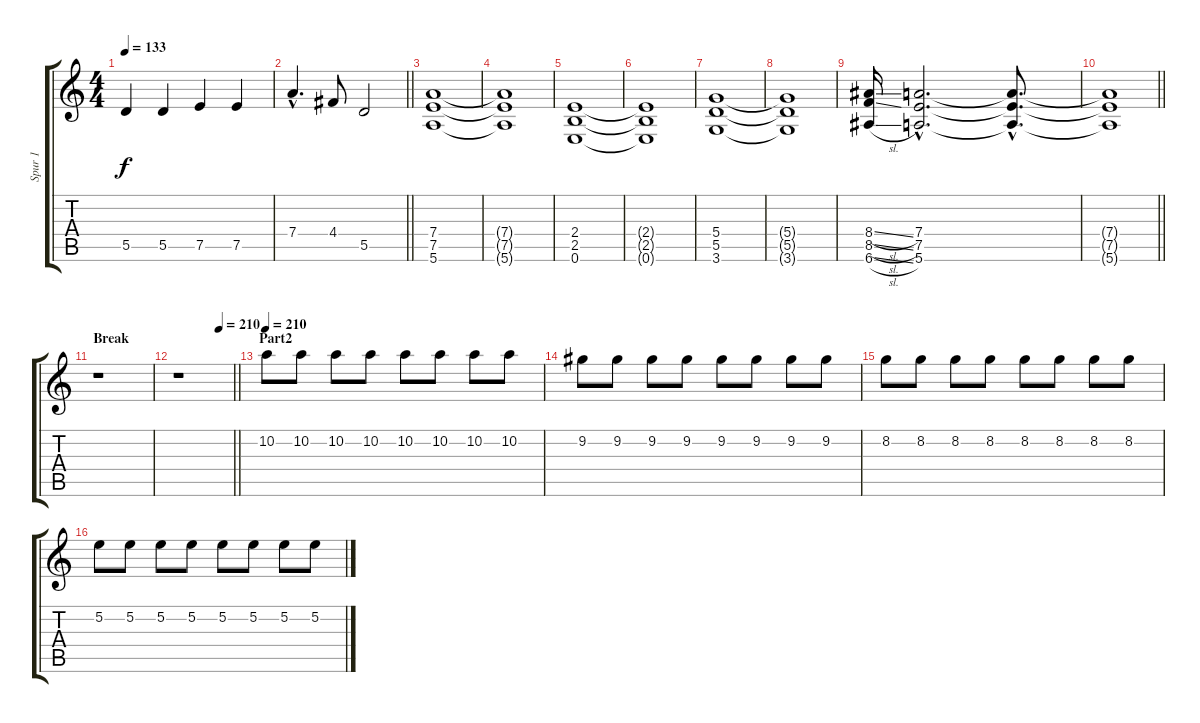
\track ("Spur 1" "Spur 1") {instrument distortionguitar}
\staff {score tabs}
\tuning (E4 B3 G3 D3 A2 E2) {hide}
\ts (4 4)
\tempo 133
\clef g2
\ks c
5.5.4{dy f} 5.5.4 7.5.4 7.5.4 |
\barLineRight lightlight
7.4{hac}.4{d} 4.4.8 5.5.2 |
(7.4 7.5 5.6).1{volume 12 balance 8} |
(7.4{t} 7.5{t} 5.6{t}).1 |
(2.4 2.5 0.6).1{volume 12} |
(2.4{t} 2.5{t} 0.6{t}).1 |
(5.4 5.5 3.6).1{volume 12} |
(5.4{t} 5.5{t} 3.6{t}).1 |
(8.4{sl} 8.5{sl} 6.6{sl}).16 (7.4{hac} 7.5{hac} 5.6{hac}).2{d volume 12} (7.4{hac t} 7.5{hac t} 5.6{hac t}).8{d} |
\barLineRight lightlight
(7.4{t} 7.5{t} 5.6{t}).1 |
\section ("" "Break")
r.1 |
\tempo (210 0.75)
\barLineRight lightlight
r.1 |
\section ("" "Part2")
\tempo 210
10.2.8 10.2.8 10.2.8 10.2.8 10.2.8 10.2.8 10.2.8 10.2.8 |
9.2.8 9.2.8 9.2.8 9.2.8 9.2.8 9.2.8 9.2.8 9.2.8 |
8.2.8 8.2.8 8.2.8 8.2.8 8.2.8 8.2.8 8.2.8 8.2.8 |
5.2.8 5.2.8 5.2.8 5.2.8 5.2.8 5.2.8 5.2.8 5.2.8
